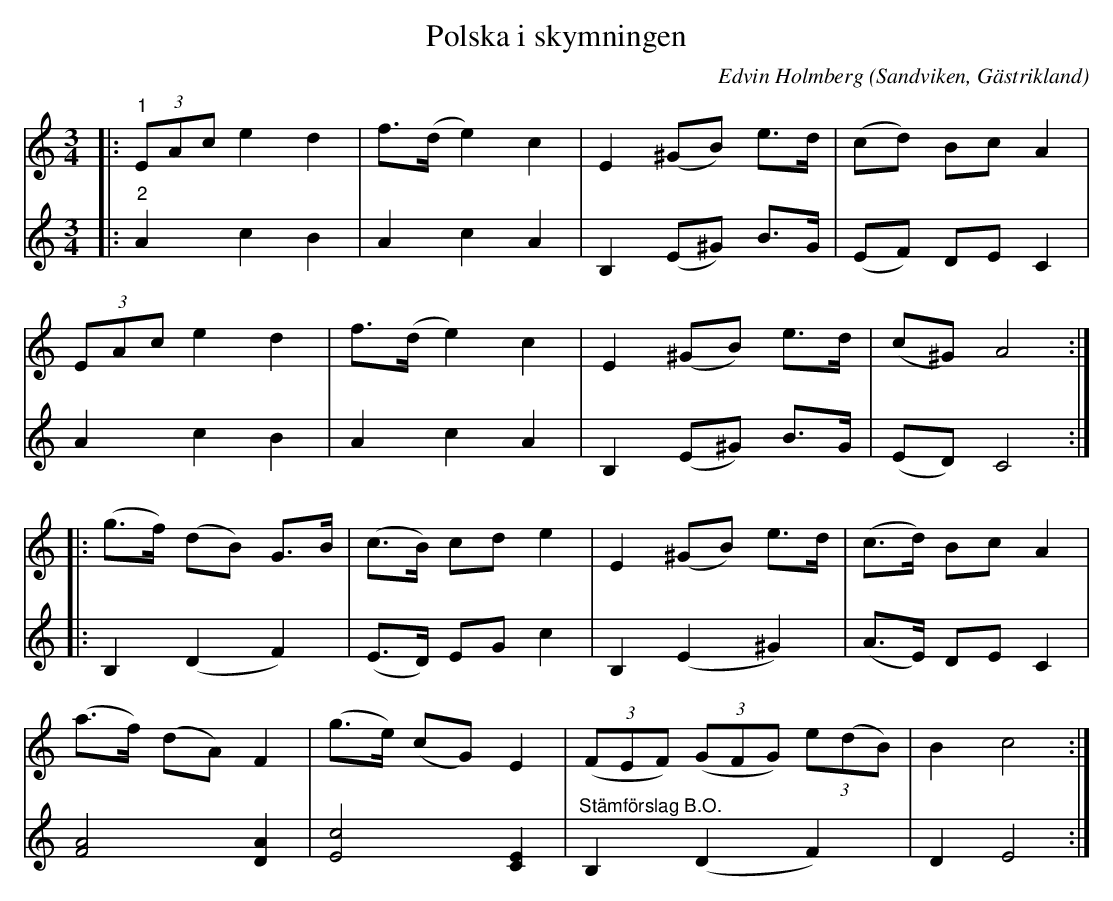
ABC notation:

X:1
T:Polska i skymningen
O:Sandviken, Gästrikland
C:Edvin Holmberg
L:1/8
M:3/4
K:C
V:1
|:"^1" (3EAc e2 d2 | f>(d e2) c2 | E2 (^GB) e>d | (cd) Bc A2 |
(3EAc e2 d2 | f>(d e2) c2 | E2 (^GB) e>d | (c^G) A4 ::
(g>f) (dB) G>B | (c>B) cd e2 | E2 (^GB) e>d | (c>d) Bc A2 |
(a>f) (dA) F2 | (g>e) (cG) E2 | (3(FEF) (3(GFG) (3e(dB) | B2 c4 :|
V:2
|:"^2" A2 c2 B2 | A2 c2 A2 | B,2 (E^G) B>G | (EF) DE C2 |
A2 c2 B2 | A2 c2 A2 | B,2 (E^G) B>G | (ED) C4 ::
B,2 (D2 F2) | (E>D) EG c2 | B,2 (E2 ^G2) | (A>E) DE C2 |
[FA]4 [DA]2 | [Ec]4 [CE]2 | "^Stämförslag B.O." B,2 (D2 F2) | D2 E4 :|
